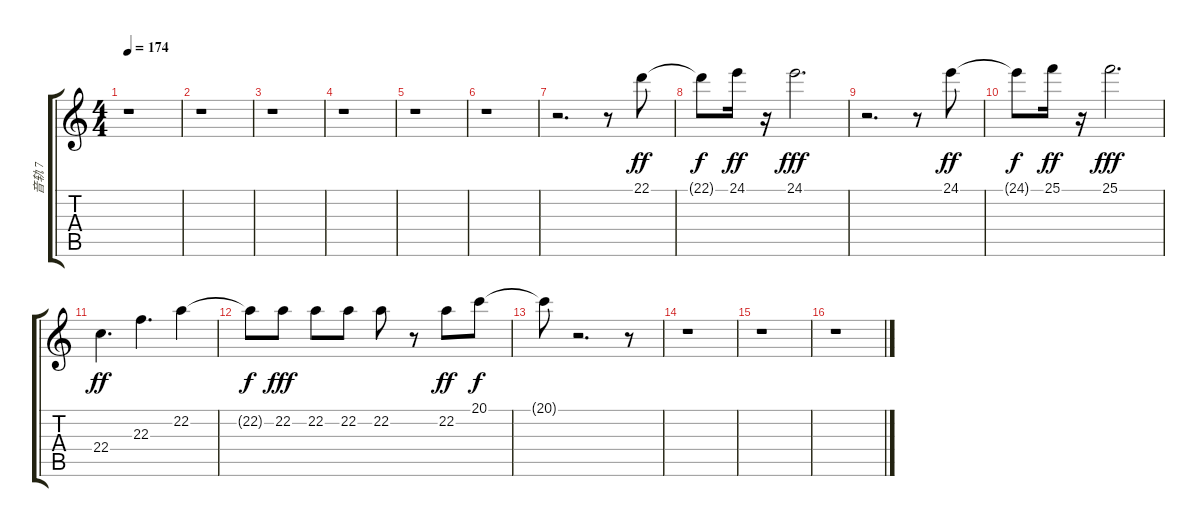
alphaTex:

\track ("音轨 7" "音轨 7") {instrument brasssection}
\staff {score tabs}
\tuning (E4 B3 G3 D3 A2 E2) {hide}
\ts (4 4)
\tempo 174
\clef g2
\ks c
r.1{dy f} |
r.1 |
r.1 |
r.1 |
r.1 |
r.1 |
r.2{d} r.8 22.1.8{dy ff} |
22.1{t}.8{dy f} 24.1.16{dy ff} r.16 24.1.2{d dy fff} |
r.2{d} r.8 24.1.8{dy ff} |
24.1{t}.8{dy f} 25.1.16{dy ff} r.16 25.1.2{d dy fff} |
22.4.4{d dy ff} 22.3.4{d} 22.2.4 |
22.2{t}.8{dy f} 22.2.8{dy fff} 22.2.8 22.2.8 22.2.8 r.8 22.2.8{dy ff} 20.1.8{dy f} |
20.1{t}.8 r.2{d} r.8 |
r.1 |
r.1 |
r.1
